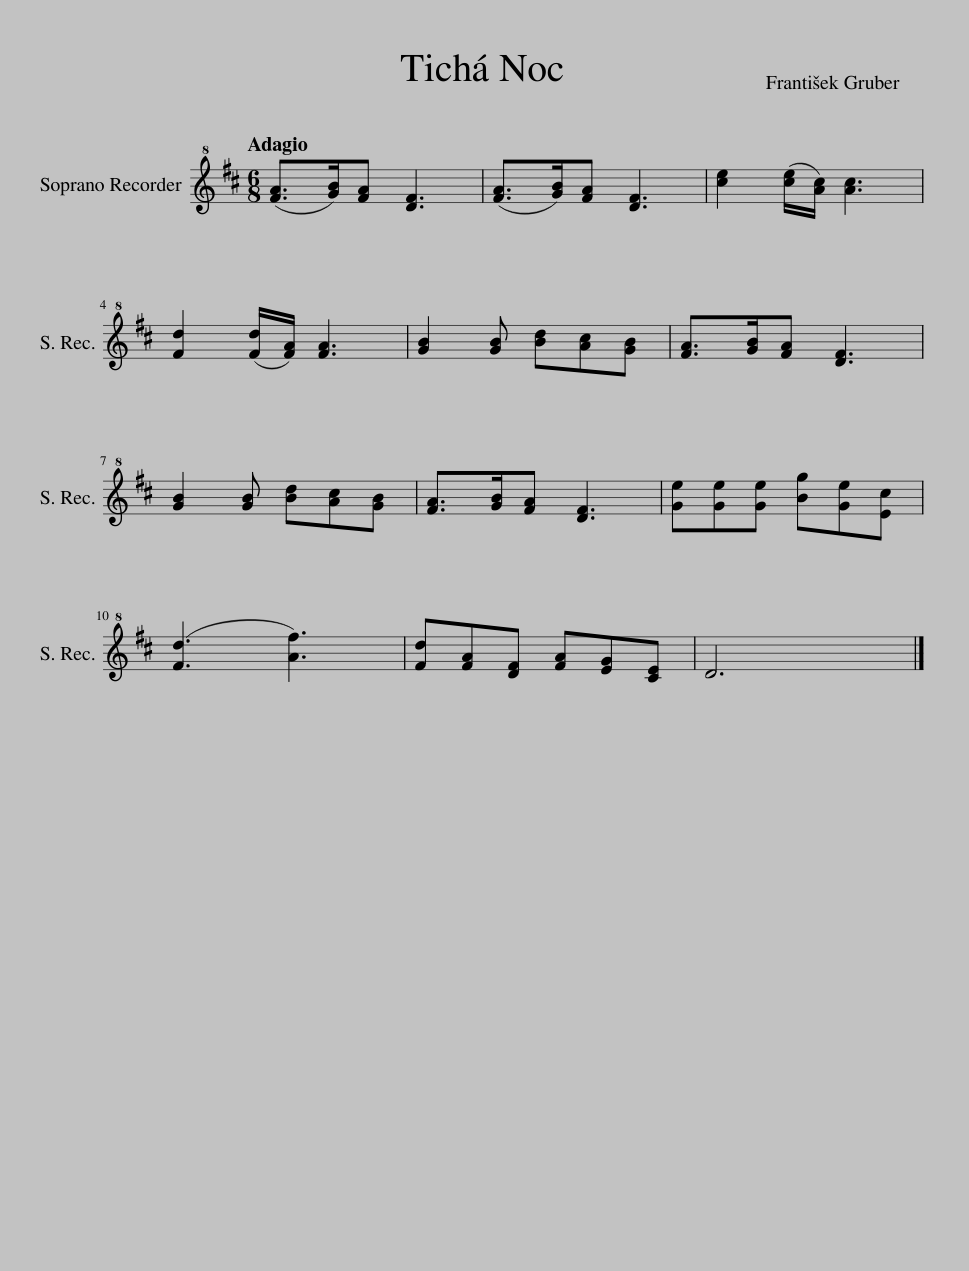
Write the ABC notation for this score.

X:1
L:1/8
Q:1/4=72
M:6/8
I:linebreak $
K:D
V:1 treble+8
V:1
 ([FA]>[GB])[FA] [DF]3 | ([FA]>[GB])[FA] [DF]3 | [ce]2 ([ce]/[Ac]/) [Ac]3 |$ [Fd]2 ([Fd]/[FA]/) [FA]3 | [GB]2 [GB] [Bd][Ac][GB] | %5
 [FA]>[GB][FA] [DF]3 |$ [GB]2 [GB] [Bd][Ac][GB] | [FA]>[GB][FA] [DF]3 | [Ge][Ge][Ge] [Bg][Ge][Ec] |$ ([Fd]3 [Af]3) | %10
 [Fd][FA][DF] [FA][EG][CE] | D6 |] %12
